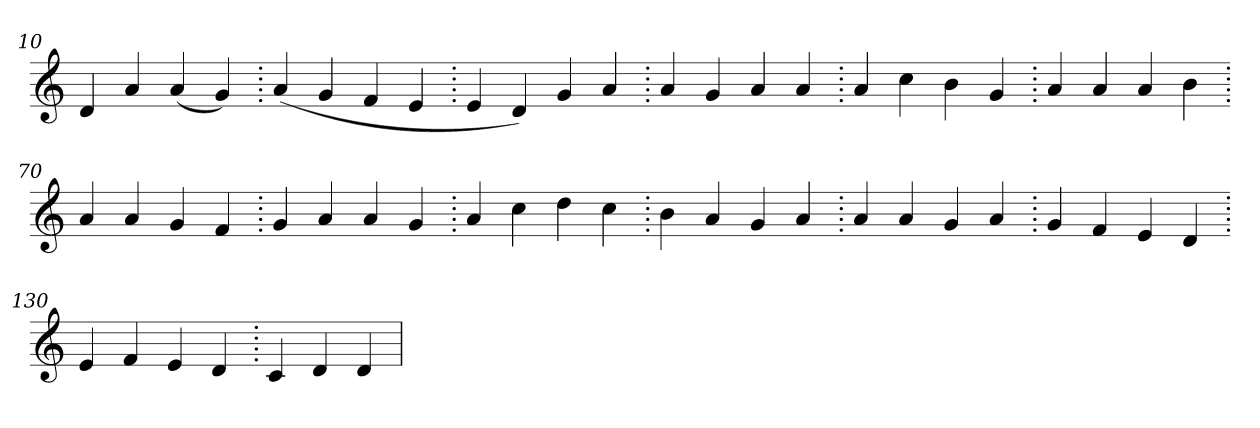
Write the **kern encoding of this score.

**kern
*part1
*staff1
*clefG2
=10.
4d
4a
(>4a
4g)
=20.
(>4a
4g
4f
4e
=30.
4e
4d)
4g
4a
=40.
4a
4g
4a
4a
=50.
4a
4cc
4b
4g
=60.
4a
4a
4a
4b
=70.
4a
4a
4g
4f
=80.
4g
4a
4a
4g
=90.
4a
4cc
4dd
4cc
=100.
4b
4a
4g
4a
=110.
4a
4a
4g
4a
=120.
4g
4f
4e
4d
=130.
4e
4f
4e
4d
=140.
4c
4d
4d
=
*-
